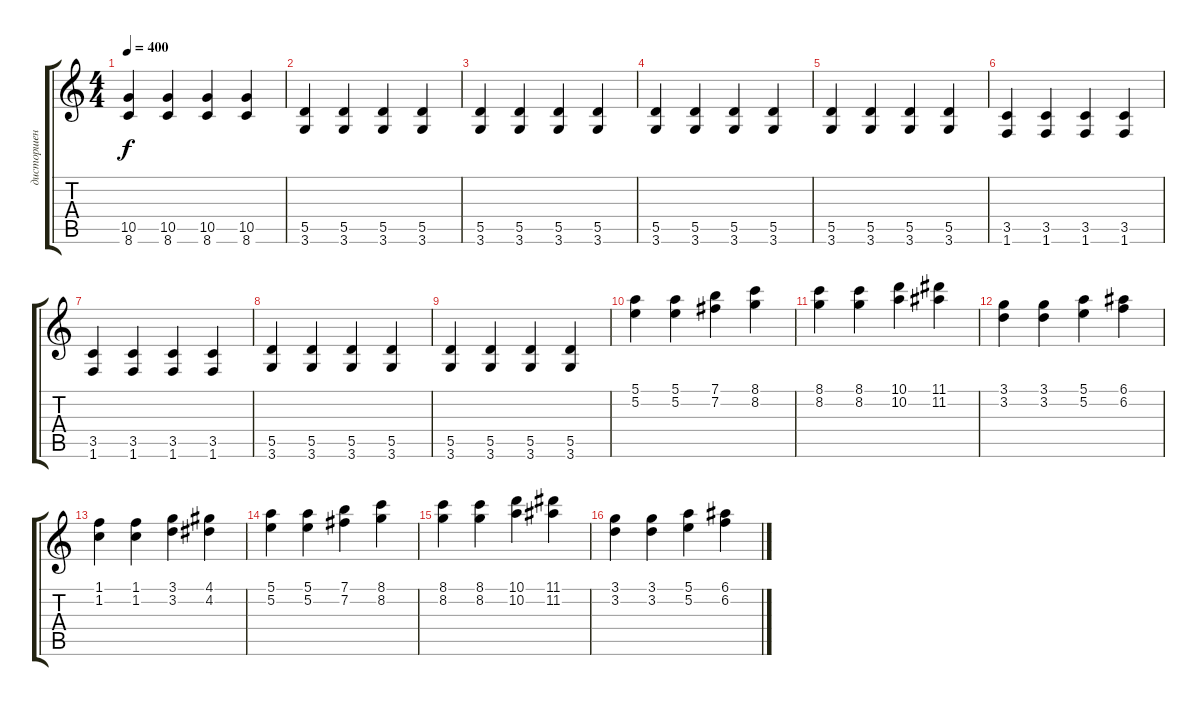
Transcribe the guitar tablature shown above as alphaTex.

\track ("дисторшен" "дисторшен") {instrument distortionguitar}
\staff {score tabs}
\tuning (E4 B3 G3 D3 A2 E2) {hide}
\ts (4 4)
\tempo 400
\clef g2
\ks c
(10.5 8.6).4{dy f} (10.5 8.6).4 (10.5 8.6).4 (10.5 8.6).4 |
(5.5 3.6).4 (5.5 3.6).4 (5.5 3.6).4 (5.5 3.6).4 |
(5.5 3.6).4 (5.5 3.6).4 (5.5 3.6).4 (5.5 3.6).4 |
(5.5 3.6).4 (5.5 3.6).4 (5.5 3.6).4 (5.5 3.6).4 |
(5.5 3.6).4 (5.5 3.6).4 (5.5 3.6).4 (5.5 3.6).4 |
(3.5 1.6).4 (3.5 1.6).4 (3.5 1.6).4 (3.5 1.6).4 |
(3.5 1.6).4 (3.5 1.6).4 (3.5 1.6).4 (3.5 1.6).4 |
(5.5 3.6).4 (5.5 3.6).4 (5.5 3.6).4 (5.5 3.6).4 |
(5.5 3.6).4 (5.5 3.6).4 (5.5 3.6).4 (5.5 3.6).4 |
(5.1 5.2).4 (5.1 5.2).4 (7.1 7.2).4 (8.1 8.2).4 |
(8.1 8.2).4 (8.1 8.2).4 (10.1 10.2).4 (11.1 11.2).4 |
(3.1 3.2).4 (3.1 3.2).4 (5.1 5.2).4 (6.1 6.2).4 |
(1.1 1.2).4 (1.1 1.2).4 (3.1 3.2).4 (4.1 4.2).4 |
(5.1 5.2).4 (5.1 5.2).4 (7.1 7.2).4 (8.1 8.2).4 |
(8.1 8.2).4 (8.1 8.2).4 (10.1 10.2).4 (11.1 11.2).4 |
(3.1 3.2).4 (3.1 3.2).4 (5.1 5.2).4 (6.1 6.2).4
